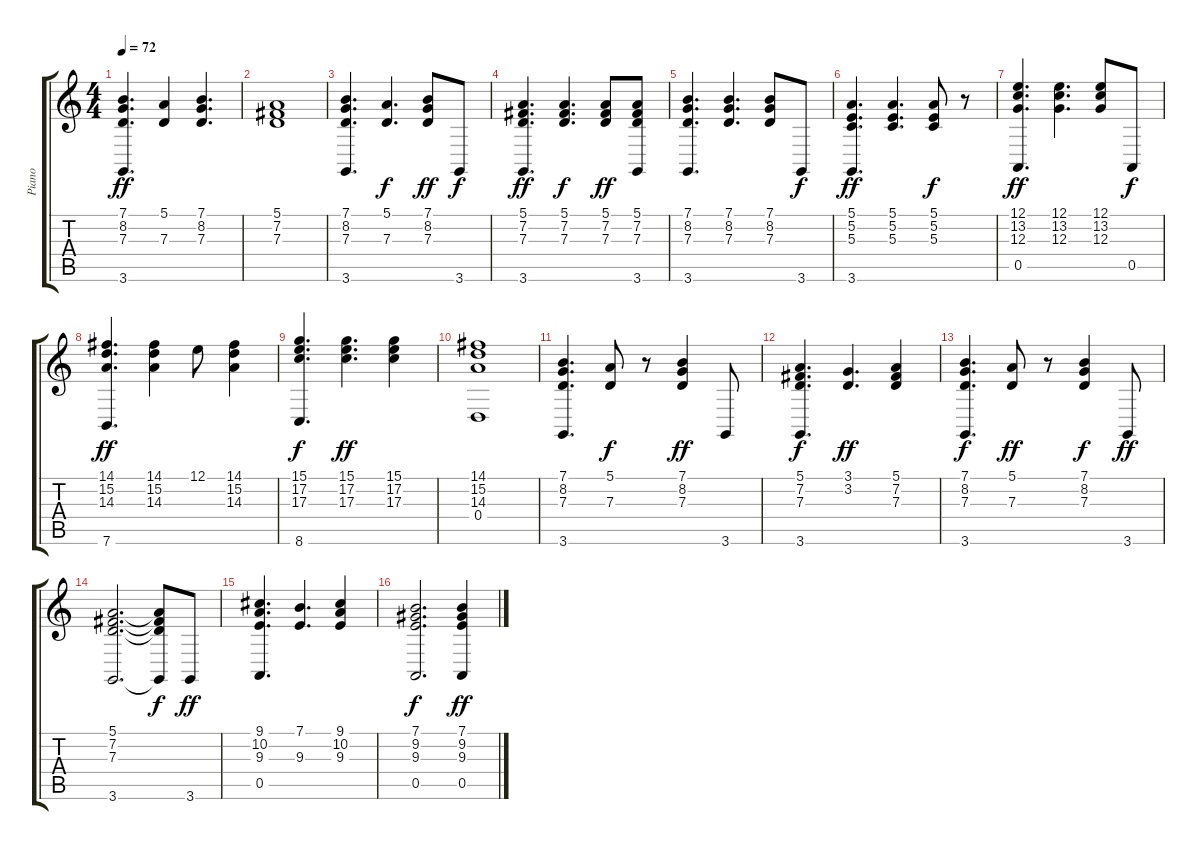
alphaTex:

\track ("Piano" "Piano") {instrument acousticgrandpiano}
\staff {score tabs}
\tuning (E4 B3 G3 D3 A2 E2) {hide}
\ts (4 4)
\tempo 72
\clef g2
\ks c
(7.1 8.2 7.3 3.6).4{d dy ff} (5.1 7.3).4 (7.1 8.2 7.3).4{d} |
(5.1 7.2 7.3).1 |
(7.1 8.2 7.3 3.6).4{d} (5.1 7.3).4{d dy f} (7.1 8.2 7.3).8{dy ff} 3.6.8{dy f} |
(5.1 7.2 7.3 3.6).4{d dy ff} (5.1 7.2 7.3).4{d dy f} (5.1 7.2 7.3).8{dy ff} (5.1 7.2 7.3 3.6).8 |
(7.1 8.2 7.3 3.6).4{d} (7.1 8.2 7.3).4{d} (7.1 8.2 7.3).8 3.6.8{dy f} |
(5.1 5.2 5.3 3.6).4{d dy ff} (5.1 5.2 5.3).4{d} (5.1 5.2 5.3).8{dy f} r.8 |
(12.1 13.2 12.3 0.5).4{d dy ff} (12.1 13.2 12.3).4{d} (12.1 13.2 12.3).8 0.5.8{dy f} |
(14.1 15.2 14.3 7.6).4{d dy ff} (14.1 15.2 14.3).4 12.1.8 (14.1 15.2 14.3).4 |
(15.1 17.2 17.3 8.6).4{d dy f} (15.1 17.2 17.3).4{d dy ff} (15.1 17.2 17.3).4 |
(14.1 15.2 14.3 0.4).1 |
(7.1 8.2 7.3 3.6).4{d} (5.1 7.3).8{dy f} r.8 (7.1 8.2 7.3).4{dy ff} 3.6.8 |
(5.1 7.2 7.3 3.6).4{d dy f} (3.1 3.2).4{d dy ff} (5.1 7.2 7.3).4 |
(7.1 8.2 7.3 3.6).4{d dy f} (5.1 7.3).8{dy ff} r.8 (7.1 8.2 7.3).4{dy f} 3.6.8{dy ff} |
(5.1 7.2 7.3 3.6).2{d} (5.1{t} 7.2{t} 7.3{t} 3.6{t}).8{dy f} 3.6.8{dy ff} |
(9.1 10.2 9.3 0.5).4{d} (7.1 9.3).4{d} (9.1 10.2 9.3).4 |
(7.1 9.2 9.3 0.5).2{d dy f} (7.1 9.2 9.3 0.5).4{dy ff}
